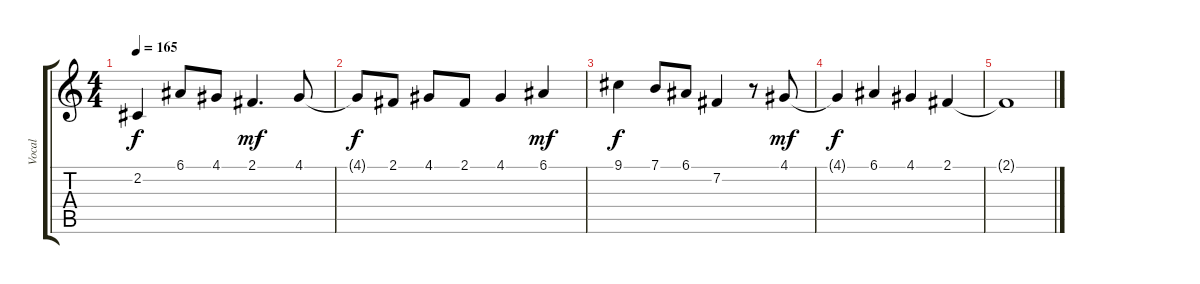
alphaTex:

\track ("Vocal" "Vocal") {instrument lead2sawtooth}
\staff {score tabs}
\tuning (E4 B3 G3 D3 A2 E2) {hide}
\ts (4 4)
\tempo 165
\clef g2
\ks c
2.2.4{dy f} 6.1.8 4.1.8 2.1.4{d dy mf} 4.1.8 |
4.1{t}.8{dy f} 2.1.8 4.1.8 2.1.8 4.1.4 6.1.4{dy mf} |
9.1.4{dy f} 7.1.8 6.1.8 7.2.4 r.8 4.1.8{dy mf} |
4.1{t}.4{dy f} 6.1.4 4.1.4 2.1.4 |
2.1{t}.1{volume 0}
